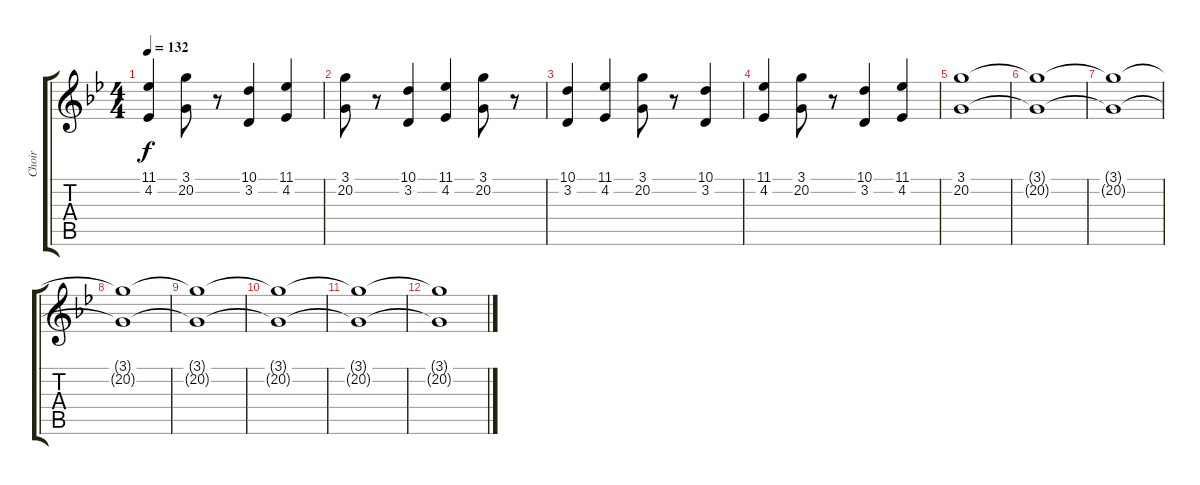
\track ("Choir" "Choir") {instrument tenorsax}
\staff {score tabs}
\tuning (E4 B3 G3 D3 A2 E2) {hide}
\ts (4 4)
\tempo 132
\clef g2
\ks bb
(11.1 4.2).4{dy f} (3.1 20.2).8 r.8 (10.1 3.2).4 (11.1 4.2).4 |
(3.1 20.2).8 r.8 (10.1 3.2).4 (11.1 4.2).4 (3.1 20.2).8 r.8 |
(10.1 3.2).4 (11.1 4.2).4 (3.1 20.2).8 r.8 (10.1 3.2).4 |
(11.1 4.2).4 (3.1 20.2).8 r.8 (10.1 3.2).4 (11.1 4.2).4 |
(3.1 20.2).1{volume 0} |
(3.1{t} 20.2{t}).1 |
(3.1{t} 20.2{t}).1 |
(3.1{t} 20.2{t}).1 |
(3.1{t} 20.2{t}).1 |
(3.1{t} 20.2{t}).1 |
(3.1{t} 20.2{t}).1 |
(3.1{t} 20.2{t}).1
